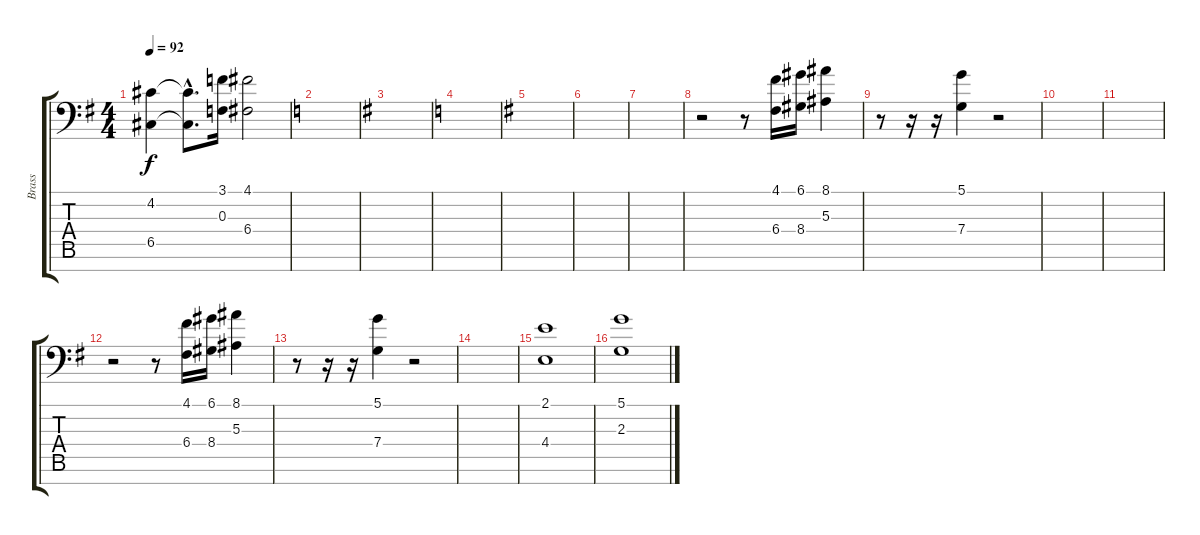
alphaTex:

\track ("Brass" "Brass") {instrument brasssection}
\staff {score tabs}
\tuning (D4 A3 F3 C3 G2 D2 A1) {hide}
\ts (4 4)
\tempo 92
\clef f4
\ks g
(4.2 6.5).4{dy f} (4.2{hac t} 6.5{hac t}).8{d} (3.1 0.3).16 (4.1 6.4).2 |
\ks c
|
\ks g
|
\ks c
|
\ks g
|
|
|
r.2 r.8 (4.1 6.4).16 (6.1 8.4).16 (8.1 5.3).4 |
r.8 r.16 r.16 (5.1 7.4).4 r.2 |
|
|
r.2 r.8 (4.1 6.4).16 (6.1 8.4).16 (8.1 5.3).4 |
r.8 r.16 r.16 (5.1 7.4).4 r.2 |
|
(2.1 4.4).1 |
(5.1 2.3).1
